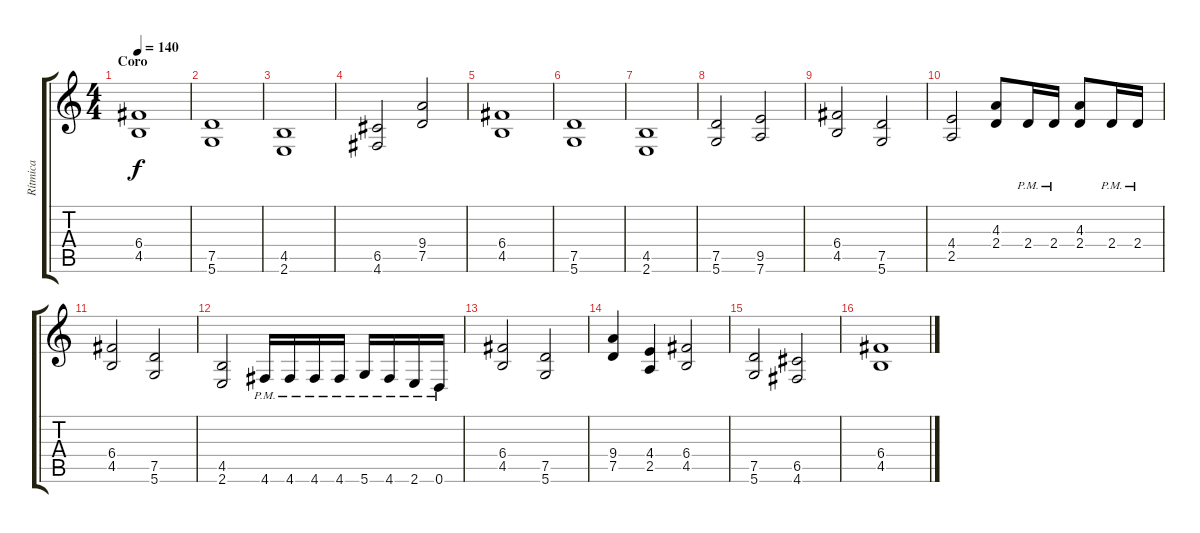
\track ("Rítmica" "Rítmica") {instrument distortionguitar}
\staff {score tabs}
\tuning (D4 A3 F3 C3 G2 D2) {hide}
\ts (4 4)
\section ("" "Coro")
\tempo 140
\clef g2
\ks c
(6.4 4.5).1{dy f} |
(7.5 5.6).1 |
(4.5 2.6).1 |
(6.5 4.6).2 (9.4 7.5).2 |
(6.4 4.5).1 |
(7.5 5.6).1 |
(4.5 2.6).1 |
(7.5 5.6).2 (9.5 7.6).2 |
(6.4 4.5).2 (7.5 5.6).2 |
(4.4 2.5).2 (4.3 2.4).8 2.4{pm}.16 2.4{pm}.16 (4.3 2.4).8 2.4{pm}.16 2.4{pm}.16 |
(6.4 4.5).2 (7.5 5.6).2 |
(4.5 2.6).2 4.6{pm}.16 4.6{pm}.16 4.6{pm}.16 4.6{pm}.16 5.6{pm}.16 4.6{pm}.16 2.6{pm}.16 0.6{pm}.16 |
(6.4 4.5).2 (7.5 5.6).2 |
(9.4 7.5).4 (4.4 2.5).4 (6.4 4.5).2 |
(7.5 5.6).2 (6.5 4.6).2 |
(6.4 4.5).1
